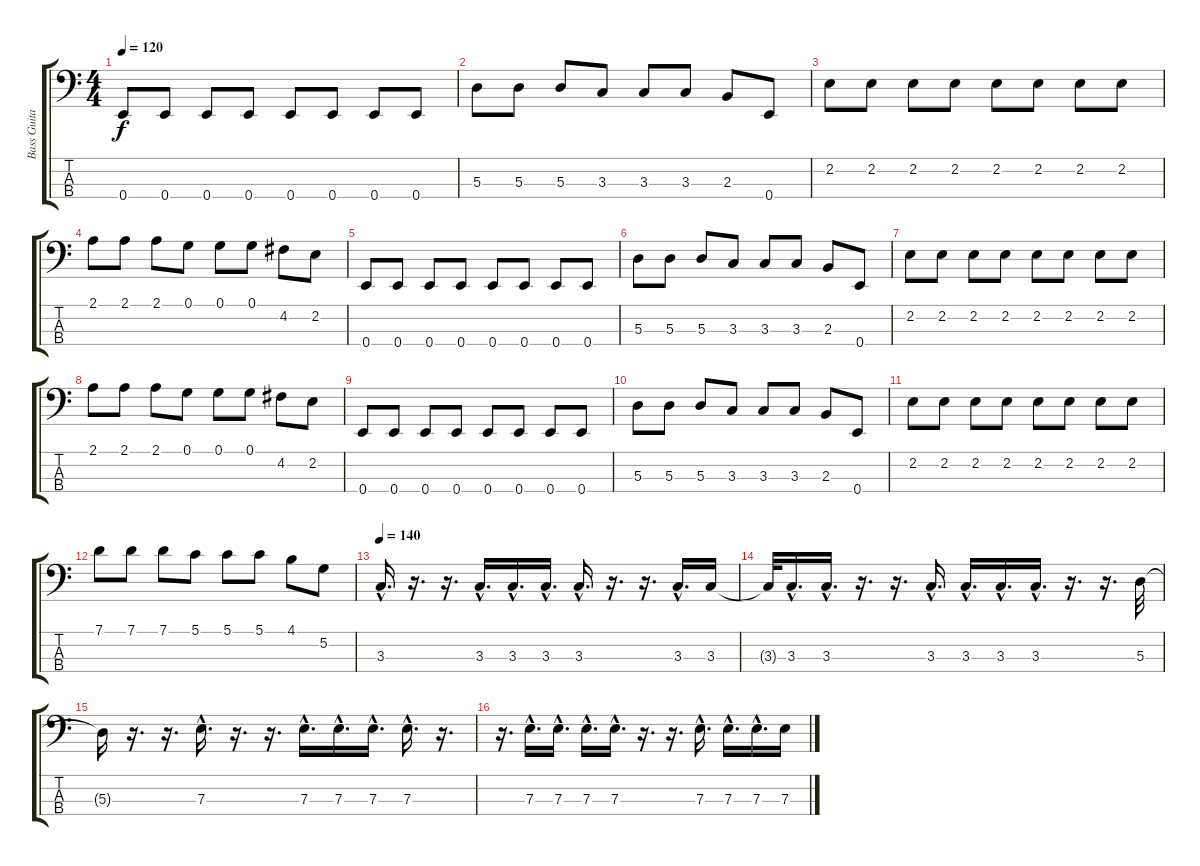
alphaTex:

\track ("Bass Guitar" "Bass Guita") {instrument electricbassfinger}
\staff {score tabs}
\tuning (G2 D2 A1 E1) {hide}
\ts (4 4)
\tempo 120
\clef f4
\ks c
0.4.8{dy f} 0.4.8 0.4.8 0.4.8 0.4.8 0.4.8 0.4.8 0.4.8 |
5.3.8 5.3.8 5.3.8 3.3.8 3.3.8 3.3.8 2.3.8 0.4.8 |
2.2.8 2.2.8 2.2.8 2.2.8 2.2.8 2.2.8 2.2.8 2.2.8 |
2.1.8 2.1.8 2.1.8 0.1.8 0.1.8 0.1.8 4.2.8 2.2.8 |
0.4.8 0.4.8 0.4.8 0.4.8 0.4.8 0.4.8 0.4.8 0.4.8 |
5.3.8 5.3.8 5.3.8 3.3.8 3.3.8 3.3.8 2.3.8 0.4.8 |
2.2.8 2.2.8 2.2.8 2.2.8 2.2.8 2.2.8 2.2.8 2.2.8 |
2.1.8 2.1.8 2.1.8 0.1.8 0.1.8 0.1.8 4.2.8 2.2.8 |
0.4.8 0.4.8 0.4.8 0.4.8 0.4.8 0.4.8 0.4.8 0.4.8 |
5.3.8 5.3.8 5.3.8 3.3.8 3.3.8 3.3.8 2.3.8 0.4.8 |
2.2.8 2.2.8 2.2.8 2.2.8 2.2.8 2.2.8 2.2.8 2.2.8 |
7.1.8 7.1.8 7.1.8 5.1.8 5.1.8 5.1.8 4.1.8 5.2.8 |
\tempo 140
3.3{hac}.16{d} r.16{d} r.16{d} 3.3{hac}.16{d} 3.3{hac}.16{d} 3.3{hac}.16{d} 3.3{hac}.16{d} r.16{d} r.16{d} 3.3{hac}.16{d} 3.3.16 |
3.3{t}.32 3.3{hac}.16{d} 3.3{hac}.16{d} r.16{d} r.16{d} 3.3{hac}.16{d} 3.3{hac}.16{d} 3.3{hac}.16{d} 3.3{hac}.16{d} r.16{d} r.16{d} 5.3.32 |
5.3{t}.16 r.16{d} r.16{d} 7.3{hac}.16{d} r.16{d} r.16{d} 7.3{hac}.16{d} 7.3{hac}.16{d} 7.3{hac}.16{d} 7.3{hac}.16{d} r.16{d} |
r.16{d} 7.3{hac}.16{d} 7.3{hac}.16{d} 7.3{hac}.16{d} 7.3{hac}.16{d} r.16{d} r.16{d} 7.3{hac}.16{d} 7.3{hac}.16{d} 7.3{hac}.16{d} 7.3.16
